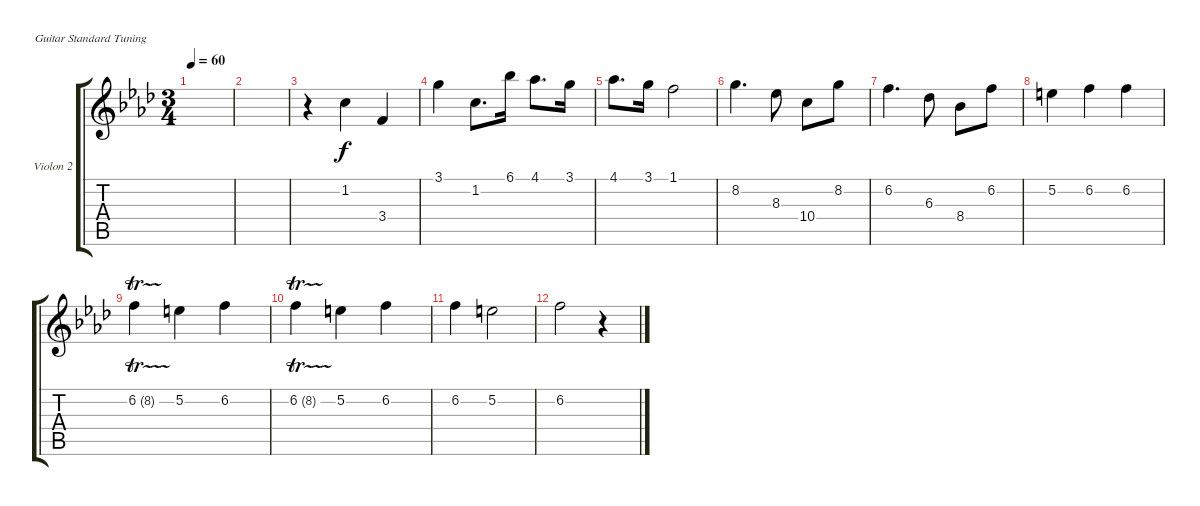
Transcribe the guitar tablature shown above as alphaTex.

\defaultSystemsLayout 4
\bracketExtendMode groupsimilarinstruments
\firstSystemTrackNameOrientation horizontal
\otherSystemsTrackNameOrientation horizontal
\track ("Violon 2" "Violon 2") {instrument acousticguitarnylon}
\staff {score tabs}
\tuning (E4 B3 G3 D3 A2 E2)
\ts (3 4)
\tempo 60
\clef g2
\ks fminor
|
|
r.4 1.2.4 3.4.4 |
3.1.4 1.2.8{d} 6.1.16 4.1.8{d} 3.1.16 |
4.1.8{d} 3.1.16 1.1.2 |
8.2.4{d} 8.3.8 10.4.8 8.2.8 |
6.2.4{d} 6.3.8 8.4.8 6.2.8 |
5.2.4 6.2.4 6.2.4 |
6.2{tr (8 16)}.4 5.2.4 6.2.4 |
6.2{tr (8 16)}.4 5.2.4 6.2.4 |
6.2.4 5.2.2 |
6.2.2 r.4
